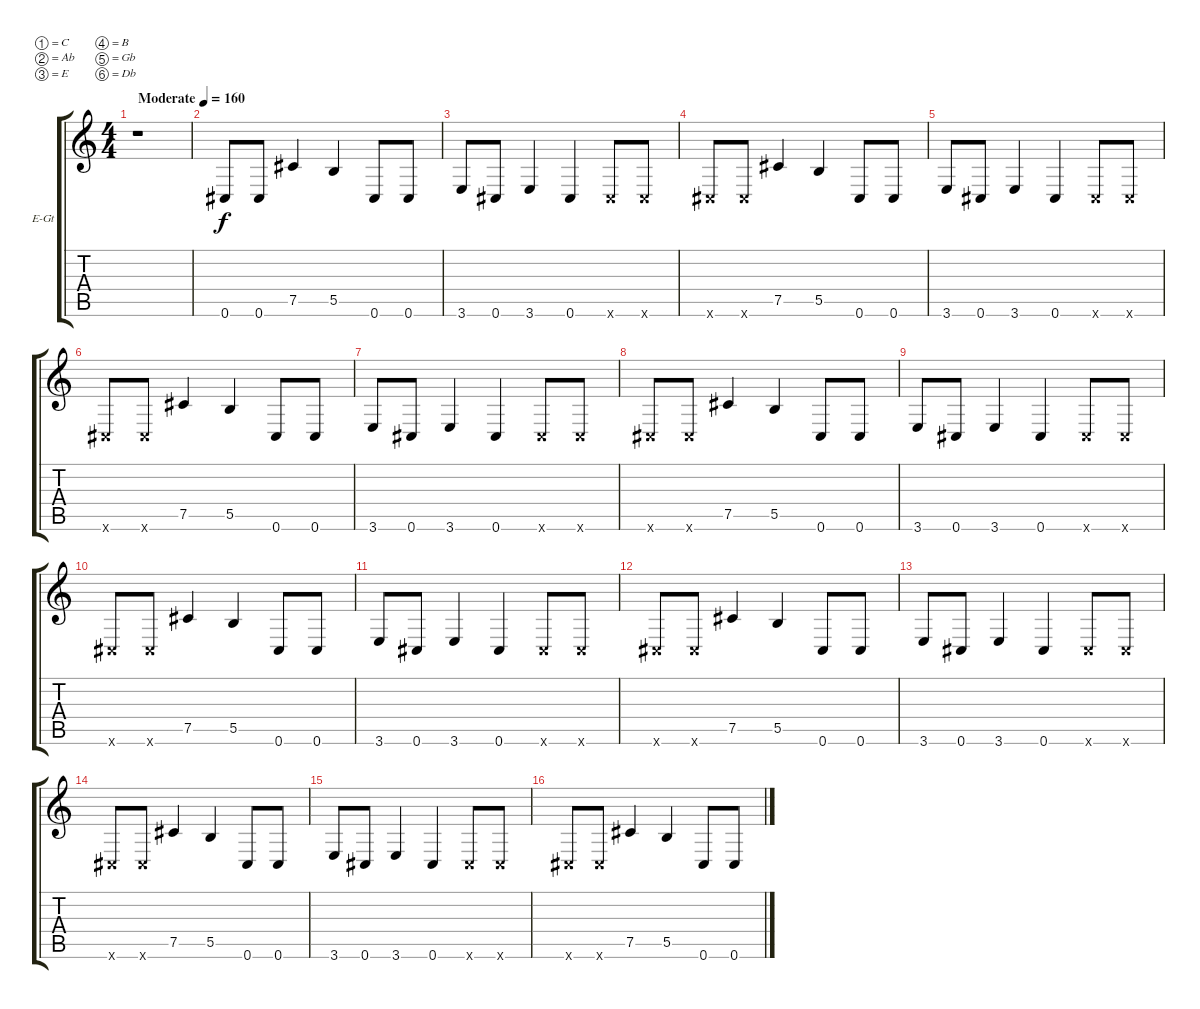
\bracketExtendMode groupsimilarinstruments
\firstSystemTrackNameOrientation horizontal
\otherSystemsTrackNameOrientation horizontal
\track ("James Root" "E-Gt") {instrument distortionguitar}
\staff {score tabs}
\tuning (C4 Ab3 E3 B2 Gb2 Db2)
\ts (4 4)
\beaming (8 8)
\tempo (160 "Moderate")
\clef g2
\ks c
r.1{dy f instrument distortionguitar} |
0.6.8 0.6.8 7.5.4 5.5.4 0.6.8 0.6.8 |
3.6.8 0.6.8 3.6.4 0.6.4 0.6{x}.8 0.6{x}.8 |
0.6{x}.8 0.6{x}.8 7.5.4 5.5.4 0.6.8 0.6.8 |
3.6.8 0.6.8 3.6.4 0.6.4 0.6{x}.8 0.6{x}.8 |
0.6{x}.8 0.6{x}.8 7.5.4 5.5.4 0.6.8 0.6.8 |
3.6.8 0.6.8 3.6.4 0.6.4 0.6{x}.8 0.6{x}.8 |
0.6{x}.8 0.6{x}.8 7.5.4 5.5.4 0.6.8 0.6.8 |
3.6.8 0.6.8 3.6.4 0.6.4 0.6{x}.8 0.6{x}.8 |
0.6{x}.8 0.6{x}.8 7.5.4 5.5.4 0.6.8 0.6.8 |
3.6.8 0.6.8 3.6.4 0.6.4 0.6{x}.8 0.6{x}.8 |
0.6{x}.8 0.6{x}.8 7.5.4 5.5.4 0.6.8 0.6.8 |
3.6.8 0.6.8 3.6.4 0.6.4 0.6{x}.8 0.6{x}.8 |
0.6{x}.8 0.6{x}.8 7.5.4 5.5.4 0.6.8 0.6.8 |
3.6.8 0.6.8 3.6.4 0.6.4 0.6{x}.8 0.6{x}.8 |
0.6{x}.8 0.6{x}.8 7.5.4 5.5.4 0.6.8 0.6.8
